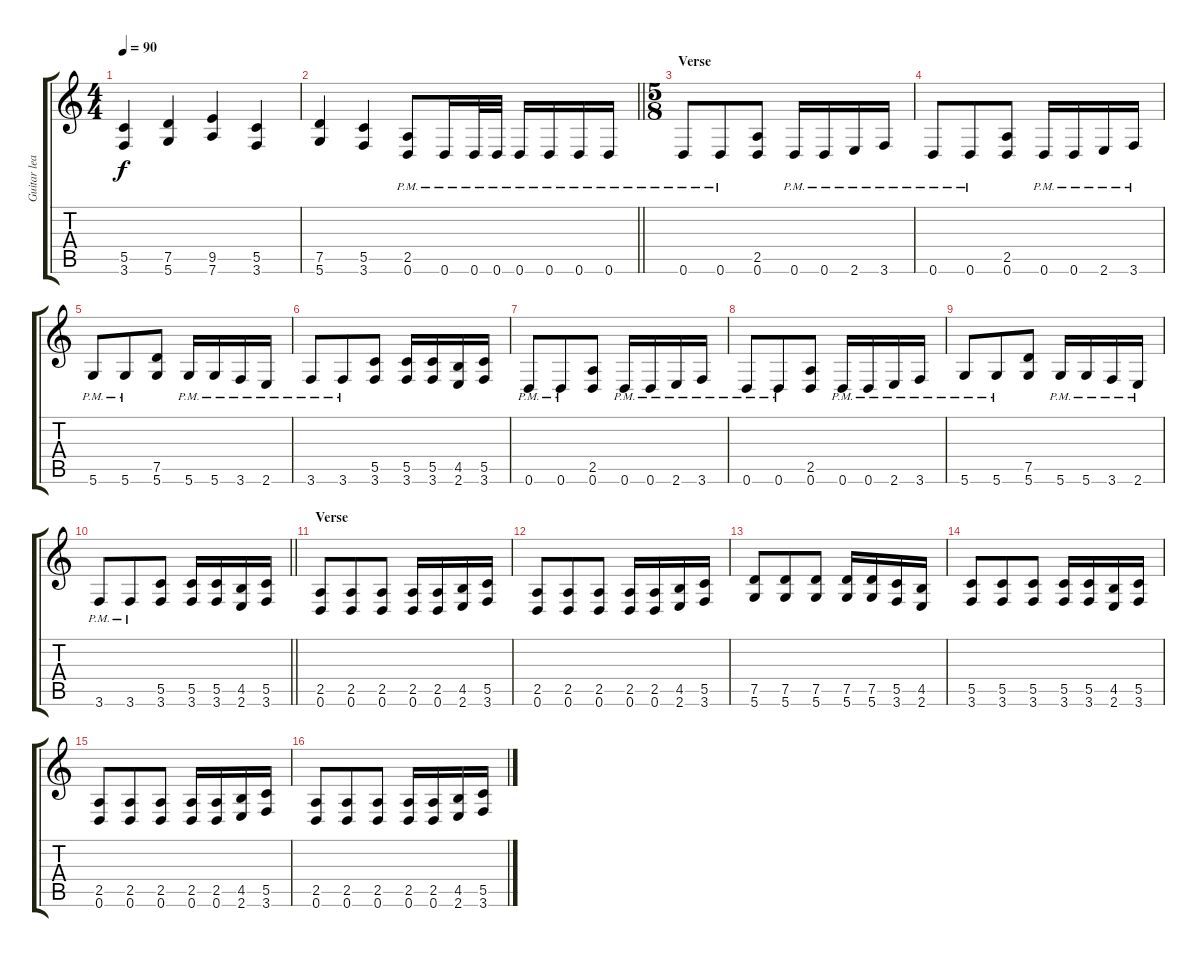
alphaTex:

\track ("Guitar lead" "Guitar lea") {instrument overdrivenguitar}
\staff {score tabs}
\tuning (D4 A3 F3 C3 G2 D2) {hide}
\ts (4 4)
\tempo 90
\clef g2
\ks c
(5.5 3.6).4{dy f} (7.5 5.6).4 (9.5 7.6).4 (5.5 3.6).4 |
\barLineRight lightlight
(7.5 5.6).4 (5.5 3.6).4 (2.5{pm} 0.6{pm}).8 0.6{pm}.16 0.6{pm}.32 0.6{pm}.32 0.6{pm}.16 0.6{pm}.16 0.6{pm}.16 0.6{pm}.16 |
\ts (5 8)
\section ("" "Verse")
0.6{pm}.8 0.6{pm}.8 (2.5 0.6).8 0.6{pm}.16 0.6{pm}.16 2.6{pm}.16 3.6{pm}.16 |
0.6{pm}.8 0.6{pm}.8 (2.5 0.6).8 0.6{pm}.16 0.6{pm}.16 2.6{pm}.16 3.6{pm}.16 |
5.6{pm}.8 5.6{pm}.8 (7.5 5.6).8 5.6{pm}.16 5.6{pm}.16 3.6{pm}.16 2.6{pm}.16 |
3.6{pm}.8 3.6{pm}.8 (5.5 3.6).8 (5.5 3.6).16 (5.5 3.6).16 (4.5 2.6).16 (5.5 3.6).16 |
0.6{pm}.8 0.6{pm}.8 (2.5 0.6).8 0.6{pm}.16 0.6{pm}.16 2.6{pm}.16 3.6{pm}.16 |
0.6{pm}.8 0.6{pm}.8 (2.5 0.6).8 0.6{pm}.16 0.6{pm}.16 2.6{pm}.16 3.6{pm}.16 |
5.6{pm}.8 5.6{pm}.8 (7.5 5.6).8 5.6{pm}.16 5.6{pm}.16 3.6{pm}.16 2.6{pm}.16 |
\barLineRight lightlight
3.6{pm}.8 3.6{pm}.8 (5.5 3.6).8 (5.5 3.6).16 (5.5 3.6).16 (4.5 2.6).16 (5.5 3.6).16 |
\section ("" "Verse")
(2.5 0.6).8 (2.5 0.6).8 (2.5 0.6).8 (2.5 0.6).16 (2.5 0.6).16 (4.5 2.6).16 (5.5 3.6).16 |
(2.5 0.6).8 (2.5 0.6).8 (2.5 0.6).8 (2.5 0.6).16 (2.5 0.6).16 (4.5 2.6).16 (5.5 3.6).16 |
(7.5 5.6).8 (7.5 5.6).8 (7.5 5.6).8 (7.5 5.6).16 (7.5 5.6).16 (5.5 3.6).16 (4.5 2.6).16 |
(5.5 3.6).8 (5.5 3.6).8 (5.5 3.6).8 (5.5 3.6).16 (5.5 3.6).16 (4.5 2.6).16 (5.5 3.6).16 |
(2.5 0.6).8 (2.5 0.6).8 (2.5 0.6).8 (2.5 0.6).16 (2.5 0.6).16 (4.5 2.6).16 (5.5 3.6).16 |
(2.5 0.6).8 (2.5 0.6).8 (2.5 0.6).8 (2.5 0.6).16 (2.5 0.6).16 (4.5 2.6).16 (5.5 3.6).16
